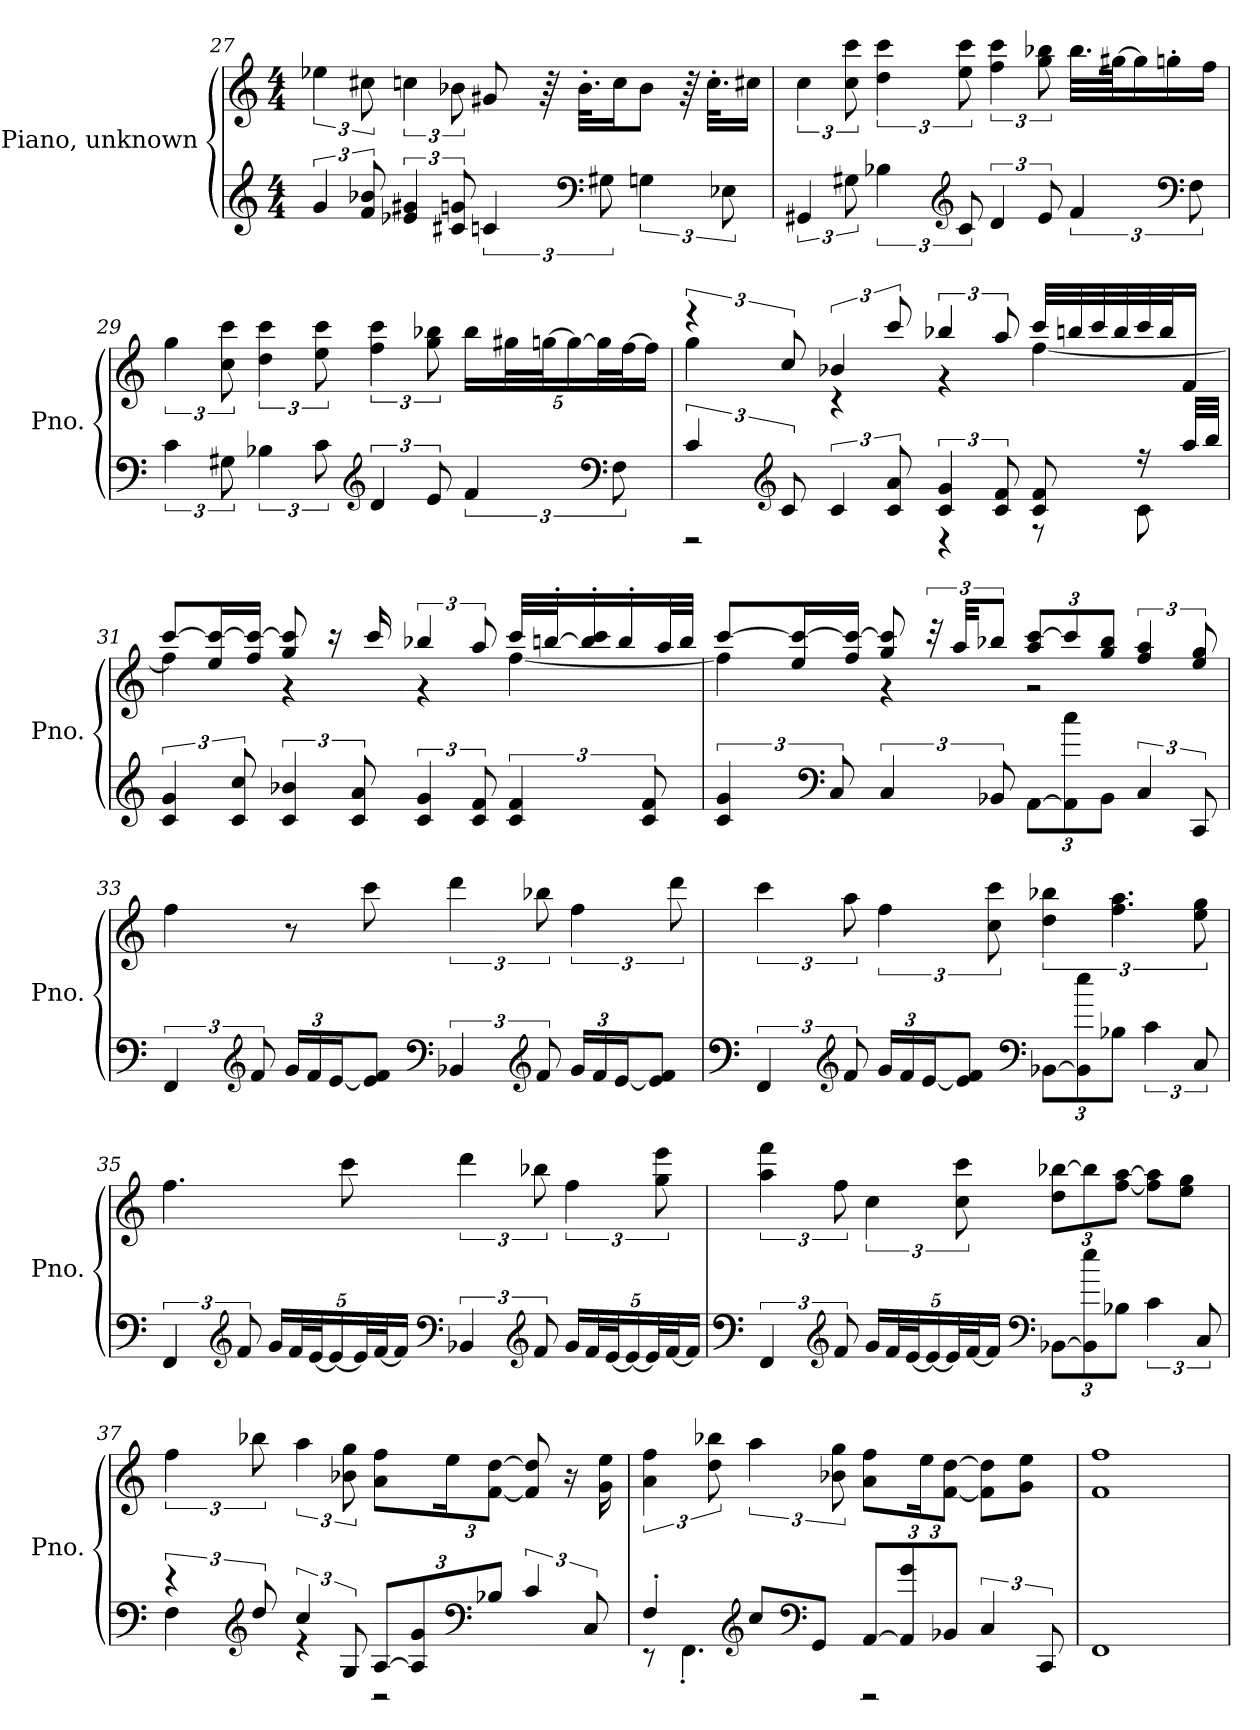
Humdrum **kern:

**kern	**kern
*part1	*part1
*staff2	*staff1
*I"Piano, unknown	*
*I'Pno.	*
*clefG2	*clefG2
*k[]	*k[]
*M4/4	*M4/4
=27	=27
6g/	6ee-X\
12f/ 12b-X/	12cc#X\
6e-X/ 6g#X/	6ccn\
12c#X/ 12gn/	12b-X\
6cn/	8g#X/
.	64r
.	32.b-'\KLL
*clefF4	*
12G#X\	.
.	16cc\J
6Gn\	8b-\J
.	64r
.	32.cc'\KLL
12E-X\	.
.	16cc#X\JJ
!!LO:PB:g=z
=28	=28
6GG#X/	6cc\
12G#X\	12cc\ 12ccc\
6B-X\	6dd\ 6ccc\
*clefG2	*
12c/	12ee\ 12ccc\
6d/	6ff\ 6ccc\
12e/	12gg\ 12bb-X\
6f/	32.bb-\LLL
.	[64gg#X\JK
.	16gg#\]
.	16ggn'\
*clefF4	*
12F\	.
.	16ff\JJ
=29	=29
6c\	6gg\
12G#X\	12cc\ 12ccc\
6B-X\	6dd\ 6ccc\
12c\	12ee\ 12ccc\
*clefG2	*
6d/	6ff\ 6ccc\
12e/	12gg\ 12bb-X\
*	*Xbrackettup
6f/	20bb-\LL
.	40gg#X\L
.	[40ggn\J
.	20gg\_
.	40gg\L]
*clefF4	*
12F\	.
.	[40ff\J
.	20ff\JJ]
!!LO:LB:g=z
=30	=30
*^	*
*	*	*brackettup
*	*	*^
6c/	2r	6r	4gg\
*clefG2	*	*	*
12c/	.	12cc/	.
6c/	.	6b-X/	4r
12c/ 12a/	.	12ccc/	.
6c/ 6g/	4r	6bb-X/	4r
12c/ 12f/	.	12aa/	.
8c/ 8f/	8r	32ccc/LLL	[4ff\
.	.	32bbn/	.
.	.	32ccc/	.
.	.	32bb/	.
16r	8c\	32ccc/	.
.	.	32bb/J	.
32aa/LLL	.	16f/JJ	.
32bb/JJJ	.	.	.
*v	*v	*	*
=31	=31	=31
6c/ 6g/	[8ccc/L	4ff\]
.	16ee/ 16ccc/_L	.
12c/ 12cc/	.	.
.	16ff/ 16ccc/_JJ	.
6c/ 6b-X/	8gg/ 8ccc/]	4r
.	16r	.
12c/ 12a/	.	.
.	16ccc/	.
6c/ 6g/	6bb-X/	4r
12c/ 12f/	12aa/	.
6c/ 6f/	32ccc/LLL	[4ff\
.	[32bbn'/J	.
.	16bb/]' 16ccc/'	.
.	16bb'/	.
12c/ 12f/	.	.
.	32aa/L	.
.	32bb/JJJ	.
!!LO:LB:g=z	!!
=32	=32	=32
6c/ 6g/	[8ccc/L	4ff\]
.	16ee/ 16ccc/_L	.
*clefF4	*	*
12C/	.	.
.	16ff/ 16ccc/_JJ	.
6C/	8gg/ 8ccc/]	4r
.	48r	.
.	48aa/KKL	.
12BB-X/	12bb-X/J	.
*Xbrackettup	*Xbrackettup	*
[12AA\L	12aa/ [12ccc/L	2r
12AA\] 12cc\	12ccc/]	.
12BB-\J	12gg/ 12bb-/J	.
*brackettup	*brackettup	*
6C/	6ff/ 6aa/	.
12CC/	12ee/ 12gg/	.
*	*v	*v
=33	=33
6FF/	4ff\
*clefG2	*
12f/	.
*Xbrackettup	*
24g/LL	8r
24f/	.
[24e/J	.
8e/] 8f/J	8ccc\
*clefF4	*
*brackettup	*
6BB-X/	6ddd\
*clefG2	*
12f/	12bb-X\
*Xbrackettup	*
24g/LL	6ff\
24f/	.
[24e/J	.
8e/] 8f/J	.
.	12ddd\
!!LO:LB:g=z
=34	=34
*clefF4	*
*brackettup	*
6FF/	6ccc\
*clefG2	*
12f/	12aa\
*Xbrackettup	*
24g/LL	6ff\
24f/	.
[24e/J	.
8e/] 8f/J	.
.	12cc\ 12ccc\
*clefF4	*
[12BB-X\L	6dd\ 6bb-X\
12BB-\] 12ee\	.
12B-X\J	6.ff\ 6.aa\
*brackettup	*
6c\	.
12C/	12ee\ 12gg\
=35	=35
6FF/	4.ff\
*clefG2	*
12f/	.
*Xbrackettup	*
20g/LL	.
40f/L	.
[40e/J	.
20e/_	.
.	8ccc\
40e/L]	.
[40f/J	.
20f/JJ]	.
*clefF4	*
*brackettup	*
6BB-X/	6ddd\
*clefG2	*
12f/	12bb-X\
*Xbrackettup	*
20g/LL	6ff\
40f/L	.
[40e/J	.
20e/_	.
40e/L]	.
.	12gg\ 12eee\
[40f/J	.
20f/JJ]	.
!!LO:LB:g=z
=36	=36
*clefF4	*
*brackettup	*
6FF/	6aa\ 6fff\
*clefG2	*
12f/	12ff\
*Xbrackettup	*
20g/LL	6cc\
40f/L	.
[40e/J	.
20e/_	.
40e/L]	.
.	12cc\ 12ccc\
[40f/J	.
20f/JJ]	.
*clefF4	*
*	*Xbrackettup
[12BB-X\L	12dd\ [12bb-X\L
12BB-\] 12ee\	12bb-\]
12B-X\J	[12ff\ [12aa\J
*brackettup	*
6c\	8ff\] 8aa\]L
.	8ee\ 8gg\J
12C/	.
=37	=37
*^	*
*	*	*brackettup
6r	4F\	6ff\
*clefG2	*	*
12dd/	.	12bb-X\
6cc/	4r	6aa\
12G/	.	12b-X\ 12gg\
*Xbrackettup	*	*
[12A/L	2r	8a\ 8ff\L
12A/] 12g/	.	.
*	*	*Xbrackettup
.	.	24ee\K
*clefF4	*	*
12B-X/J	.	[12f\ [12dd\J
*brackettup	*	*
6c/	.	8f/] 8dd/]
.	.	16r
12C/	.	.
.	.	16g\ 16ee\
!!LO:LB:g=z
=38	=38	=38
*	*	*brackettup
4F'/	8r	6a\ 6ff\
.	4.FF'\	.
.	.	12dd\ 12bb-X\
*clefG2	*	*
8cc/L	.	6aa\
*clefF4	*	*
8GG/J	.	.
.	.	12b-X\ 12gg\
*Xbrackettup	*	*
[12AA/L	2r	8a\ 8ff\L
12AA/] 12g/	.	.
*	*	*Xbrackettup
.	.	24ee\K
12BB-X/J	.	[12f\ [12dd\J
*brackettup	*	*
6C/	.	8f\] 8dd\]L
.	.	8g\ 8ee\J
12CC/	.	.
*v	*v	*
=39	=39
1FF	1f 1ff
=	=
*-	*-
